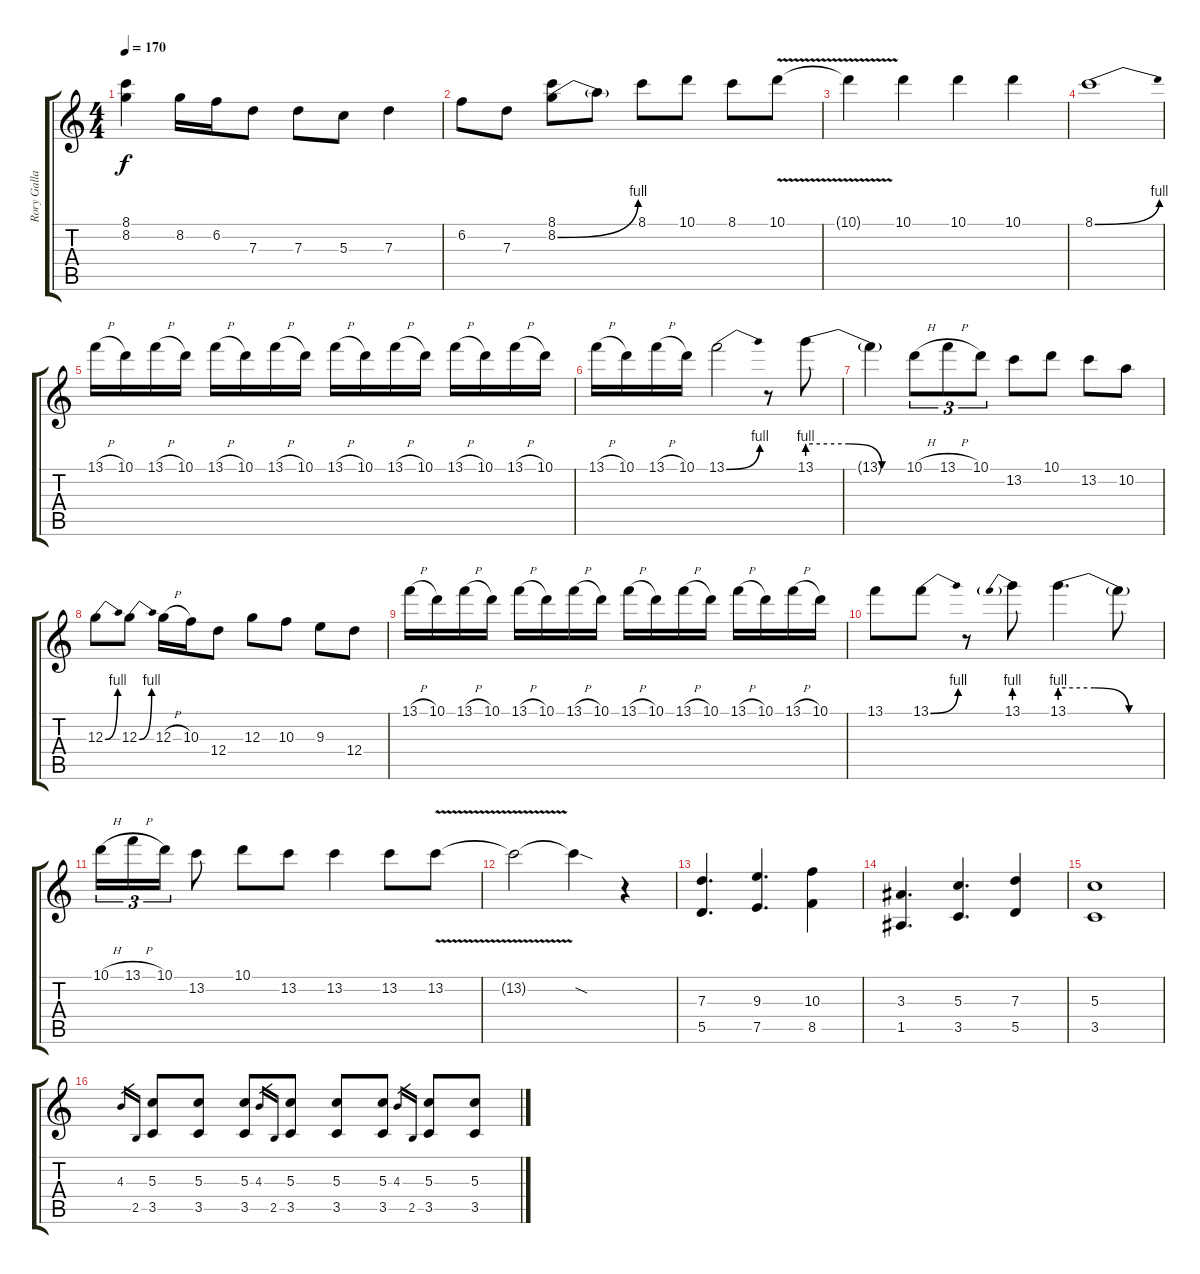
\track ("Rory Gallagher" "Rory Galla") {instrument overdrivenguitar}
\staff {score tabs}
\tuning (E4 B3 G3 D3 A2 E2) {hide}
\ts (4 4)
\tempo 170
\clef g2
\ks c
(8.1{t} 8.2{t}).4{dy f} 8.2.16 6.2.16 7.3.8 7.3.8 5.3.8 7.3.4 |
6.2.8 7.3.8 (8.1 8.2{be (bend 0 0 60 4)}).8 8.2{t}.8 8.1.8 10.1.8 8.1.8 10.1{v}.8 |
10.1{t}.4 10.1.4 10.1.4 10.1.4 |
8.1{be (bend 0 0 60 4)}.1 |
13.1{h}.16 10.1.16 13.1{h}.16 10.1.16 13.1{h}.16 10.1.16 13.1{h}.16 10.1.16 13.1{h}.16 10.1.16 13.1{h}.16 10.1.16 13.1{h}.16 10.1.16 13.1{h}.16 10.1.16 |
13.1{h}.16 10.1.16 13.1{h}.16 10.1.16 13.1{be (bend 0 0 60 4)}.2 r.8 13.1{be (custom 0 4 25 4 45 0 60 0)}.8 |
13.1{t}.4 10.1{h}.8{tu (3 2)} 13.1{h}.8{tu (3 2)} 10.1.8{tu (3 2)} 13.2.8 10.1.8 13.2.8 10.2.8 |
12.3{be (bend 0 0 60 4)}.8 12.3{be (bend 0 0 60 4)}.8 12.3{h}.16 10.3.16 12.4.8 12.3.8 10.3.8 9.3.8 12.4.8 |
13.1{h}.16 10.1.16 13.1{h}.16 10.1.16 13.1{h}.16 10.1.16 13.1{h}.16 10.1.16 13.1{h}.16 10.1.16 13.1{h}.16 10.1.16 13.1{h}.16 10.1.16 13.1{h}.16 10.1.16 |
13.1.8 13.1{be (bend 0 0 60 4)}.8 r.8 13.1{be (prebend 0 4 60 4)}.8 13.1{be (custom 0 4 20 4 40 0 60 0)}.4{d} 13.1{t}.8 |
10.1{h}.16{tu (3 2)} 13.1{h}.16{tu (3 2)} 10.1.16{tu (3 2)} 13.2.8 10.1.8 13.2.8 13.2.4 13.2.8 13.2{v}.8 |
13.2{t}.2 13.2{sod t}.4 r.4 |
(7.3 5.5).4{d} (9.3 7.5).4{d} (10.3 8.5).4 |
(3.3 1.5).4{d} (5.3 3.5).4{d} (7.3 5.5).4 |
(5.3 3.5).1 |
4.3.16{gr} 2.5.16{gr} (5.3 3.5).8 (5.3 3.5).8 (5.3 3.5).8 4.3.16{gr} 2.5.16{gr} (5.3 3.5).8 (5.3 3.5).8 (5.3 3.5).8 4.3.16{gr} 2.5.16{gr} (5.3 3.5).8 (5.3 3.5).8
